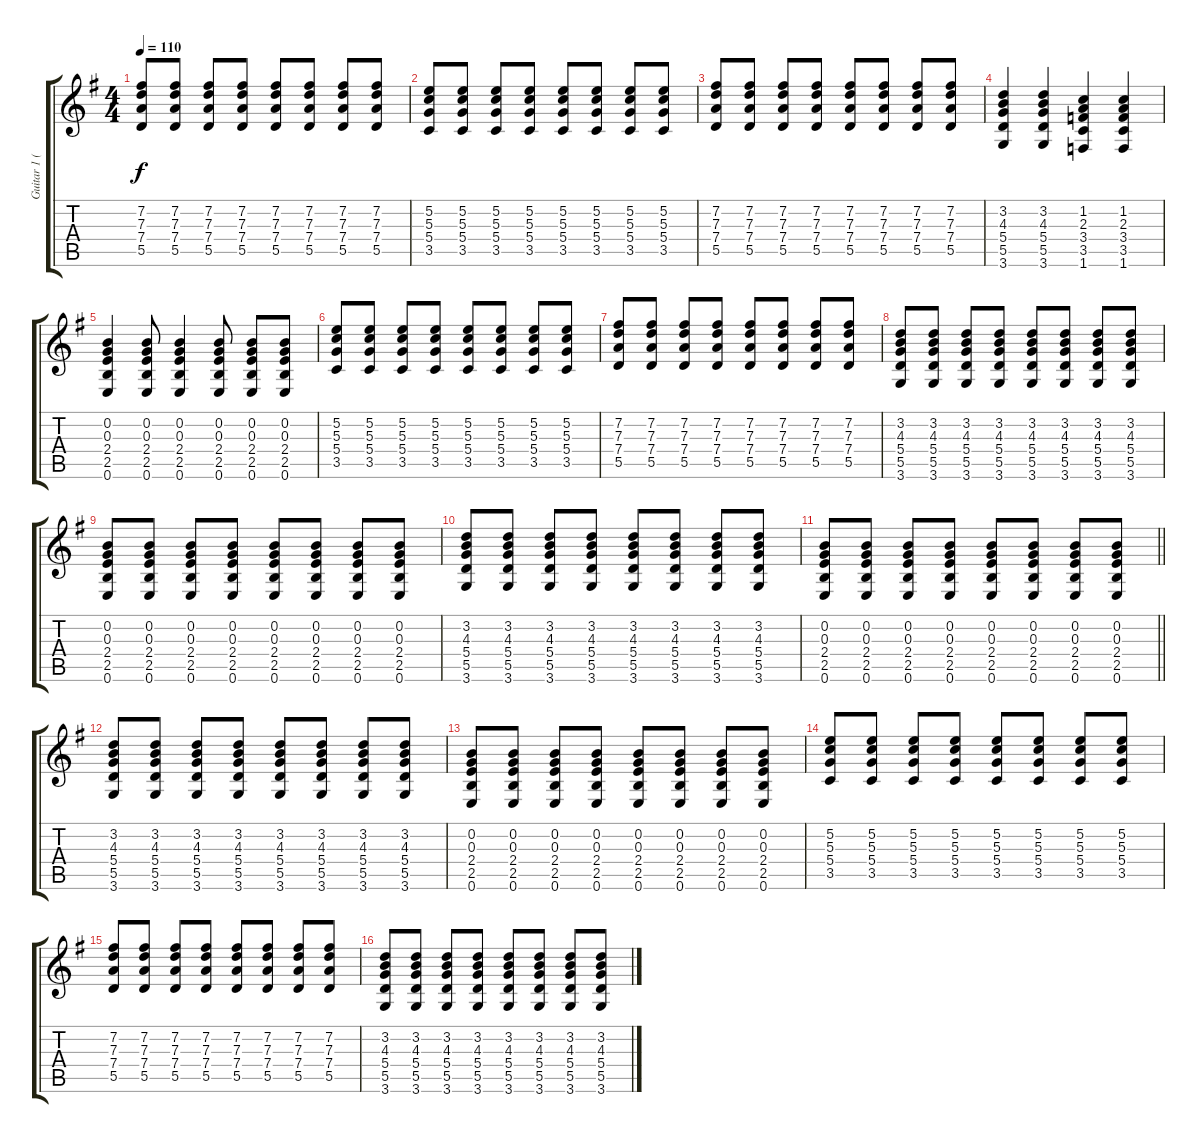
\track ("Guitar 1 (Billie Joe)" "Guitar 1 (") {instrument distortionguitar}
\staff {score tabs}
\tuning (E4 B3 G3 D3 A2 E2) {hide}
\ts (4 4)
\tempo 110
\clef g2
\ks g
(7.2 7.3 7.4 5.5).8{dy f} (7.2 7.3 7.4 5.5).8 (7.2 7.3 7.4 5.5).8 (7.2 7.3 7.4 5.5).8 (7.2 7.3 7.4 5.5).8 (7.2 7.3 7.4 5.5).8 (7.2 7.3 7.4 5.5).8 (7.2 7.3 7.4 5.5).8 |
(5.2 5.3 5.4 3.5).8 (5.2 5.3 5.4 3.5).8 (5.2 5.3 5.4 3.5).8 (5.2 5.3 5.4 3.5).8 (5.2 5.3 5.4 3.5).8 (5.2 5.3 5.4 3.5).8 (5.2 5.3 5.4 3.5).8 (5.2 5.3 5.4 3.5).8 |
(7.2 7.3 7.4 5.5).8 (7.2 7.3 7.4 5.5).8 (7.2 7.3 7.4 5.5).8 (7.2 7.3 7.4 5.5).8 (7.2 7.3 7.4 5.5).8 (7.2 7.3 7.4 5.5).8 (7.2 7.3 7.4 5.5).8 (7.2 7.3 7.4 5.5).8 |
(3.2 4.3 5.4 5.5 3.6).4 (3.2 4.3 5.4 5.5 3.6).4 (1.2 2.3 3.4 3.5 1.6).4 (1.2 2.3 3.4 3.5 1.6).4 |
(0.2 0.3 2.4 2.5 0.6).4 (0.2 0.3 2.4 2.5 0.6).8 (0.2 0.3 2.4 2.5 0.6).4 (0.2 0.3 2.4 2.5 0.6).8 (0.2 0.3 2.4 2.5 0.6).8 (0.2 0.3 2.4 2.5 0.6).8 |
(5.2 5.3 5.4 3.5).8 (5.2 5.3 5.4 3.5).8 (5.2 5.3 5.4 3.5).8 (5.2 5.3 5.4 3.5).8 (5.2 5.3 5.4 3.5).8 (5.2 5.3 5.4 3.5).8 (5.2 5.3 5.4 3.5).8 (5.2 5.3 5.4 3.5).8 |
(7.2 7.3 7.4 5.5).8 (7.2 7.3 7.4 5.5).8 (7.2 7.3 7.4 5.5).8 (7.2 7.3 7.4 5.5).8 (7.2 7.3 7.4 5.5).8 (7.2 7.3 7.4 5.5).8 (7.2 7.3 7.4 5.5).8 (7.2 7.3 7.4 5.5).8 |
(3.2 4.3 5.4 5.5 3.6).8 (3.2 4.3 5.4 5.5 3.6).8 (3.2 4.3 5.4 5.5 3.6).8 (3.2 4.3 5.4 5.5 3.6).8 (3.2 4.3 5.4 5.5 3.6).8 (3.2 4.3 5.4 5.5 3.6).8 (3.2 4.3 5.4 5.5 3.6).8 (3.2 4.3 5.4 5.5 3.6).8 |
(0.2 0.3 2.4 2.5 0.6).8 (0.2 0.3 2.4 2.5 0.6).8 (0.2 0.3 2.4 2.5 0.6).8 (0.2 0.3 2.4 2.5 0.6).8 (0.2 0.3 2.4 2.5 0.6).8 (0.2 0.3 2.4 2.5 0.6).8 (0.2 0.3 2.4 2.5 0.6).8 (0.2 0.3 2.4 2.5 0.6).8 |
(3.2 4.3 5.4 5.5 3.6).8 (3.2 4.3 5.4 5.5 3.6).8 (3.2 4.3 5.4 5.5 3.6).8 (3.2 4.3 5.4 5.5 3.6).8 (3.2 4.3 5.4 5.5 3.6).8 (3.2 4.3 5.4 5.5 3.6).8 (3.2 4.3 5.4 5.5 3.6).8 (3.2 4.3 5.4 5.5 3.6).8 |
\barLineRight lightlight
(0.2 0.3 2.4 2.5 0.6).8 (0.2 0.3 2.4 2.5 0.6).8 (0.2 0.3 2.4 2.5 0.6).8 (0.2 0.3 2.4 2.5 0.6).8 (0.2 0.3 2.4 2.5 0.6).8 (0.2 0.3 2.4 2.5 0.6).8 (0.2 0.3 2.4 2.5 0.6).8 (0.2 0.3 2.4 2.5 0.6).8 |
(3.2 4.3 5.4 5.5 3.6).8 (3.2 4.3 5.4 5.5 3.6).8 (3.2 4.3 5.4 5.5 3.6).8 (3.2 4.3 5.4 5.5 3.6).8 (3.2 4.3 5.4 5.5 3.6).8 (3.2 4.3 5.4 5.5 3.6).8 (3.2 4.3 5.4 5.5 3.6).8 (3.2 4.3 5.4 5.5 3.6).8 |
(0.2 0.3 2.4 2.5 0.6).8 (0.2 0.3 2.4 2.5 0.6).8 (0.2 0.3 2.4 2.5 0.6).8 (0.2 0.3 2.4 2.5 0.6).8 (0.2 0.3 2.4 2.5 0.6).8 (0.2 0.3 2.4 2.5 0.6).8 (0.2 0.3 2.4 2.5 0.6).8 (0.2 0.3 2.4 2.5 0.6).8 |
(5.2 5.3 5.4 3.5).8 (5.2 5.3 5.4 3.5).8 (5.2 5.3 5.4 3.5).8 (5.2 5.3 5.4 3.5).8 (5.2 5.3 5.4 3.5).8 (5.2 5.3 5.4 3.5).8 (5.2 5.3 5.4 3.5).8 (5.2 5.3 5.4 3.5).8 |
(7.2 7.3 7.4 5.5).8 (7.2 7.3 7.4 5.5).8 (7.2 7.3 7.4 5.5).8 (7.2 7.3 7.4 5.5).8 (7.2 7.3 7.4 5.5).8 (7.2 7.3 7.4 5.5).8 (7.2 7.3 7.4 5.5).8 (7.2 7.3 7.4 5.5).8 |
(3.2 4.3 5.4 5.5 3.6).8 (3.2 4.3 5.4 5.5 3.6).8 (3.2 4.3 5.4 5.5 3.6).8 (3.2 4.3 5.4 5.5 3.6).8 (3.2 4.3 5.4 5.5 3.6).8 (3.2 4.3 5.4 5.5 3.6).8 (3.2 4.3 5.4 5.5 3.6).8 (3.2 4.3 5.4 5.5 3.6).8
